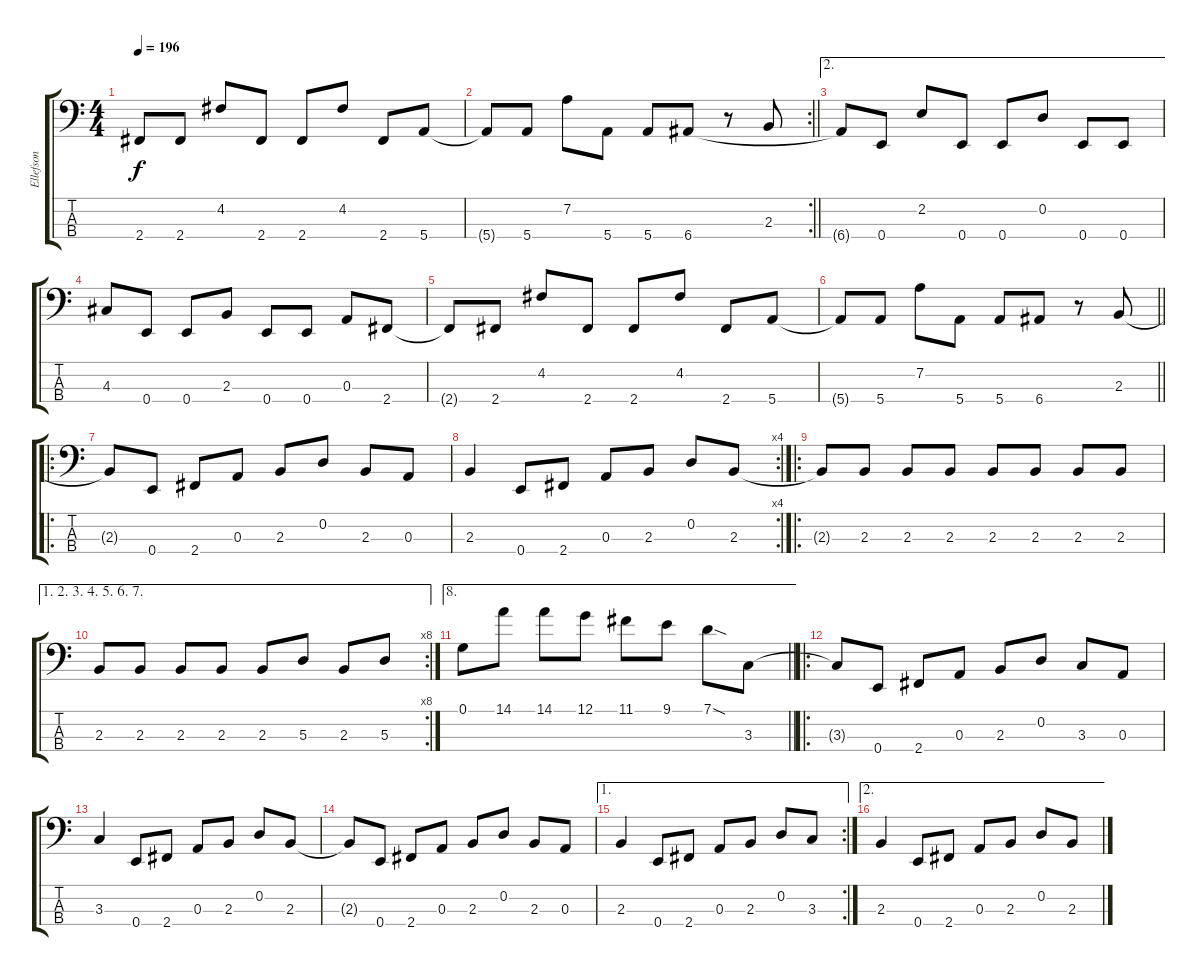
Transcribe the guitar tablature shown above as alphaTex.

\track ("Ellefson" "Ellefson") {instrument electricbasspick}
\staff {score tabs}
\tuning (G2 D2 A1 E1) {hide}
\ts (4 4)
\tempo 196
\clef f4
\ks c
2.4{t}.8{dy f} 2.4.8 4.2.8 2.4.8 2.4.8 4.2.8 2.4.8 5.4.8 |
\rc 2
\barLineRight lightlight
5.4{t}.8 5.4.8 7.2.8 5.4.8 5.4.8 6.4.8 r.8 2.3.8 |
\ae 2
6.4{t}.8 0.4.8 2.2.8 0.4.8 0.4.8 0.2.8 0.4.8 0.4.8 |
4.3.8 0.4.8 0.4.8 2.3.8 0.4.8 0.4.8 0.3.8 2.4.8 |
2.4{t}.8 2.4.8 4.2.8 2.4.8 2.4.8 4.2.8 2.4.8 5.4.8 |
\barLineRight lightlight
5.4{t}.8 5.4.8 7.2.8 5.4.8 5.4.8 6.4.8 r.8 2.3.8 |
\ro
2.3{t}.8 0.4.8 2.4.8 0.3.8 2.3.8 0.2.8 2.3.8 0.3.8 |
\rc 4
2.3.4 0.4.8 2.4.8 0.3.8 2.3.8 0.2.8 2.3.8 |
\ro
2.3{t}.8 2.3.8 2.3.8 2.3.8 2.3.8 2.3.8 2.3.8 2.3.8 |
\ae (1 2 3 4 5 6 7)
\rc 8
2.3.8 2.3.8 2.3.8 2.3.8 2.3.8 5.3.8 2.3.8 5.3.8 |
\ae 8
\barLineRight lightlight
0.1.8 14.1.8 14.1.8 12.1.8 11.1.8 9.1.8 7.1{sod}.8 3.3.8 |
\ro
3.3{t}.8 0.4.8 2.4.8 0.3.8 2.3.8 0.2.8 3.3.8 0.3.8 |
3.3.4 0.4.8 2.4.8 0.3.8 2.3.8 0.2.8 2.3.8 |
2.3{t}.8 0.4.8 2.4.8 0.3.8 2.3.8 0.2.8 2.3.8 0.3.8 |
\ae 1
\rc 2
2.3.4 0.4.8 2.4.8 0.3.8 2.3.8 0.2.8 3.3.8 |
\ae 2
2.3.4 0.4.8 2.4.8 0.3.8 2.3.8 0.2.8 2.3.8
